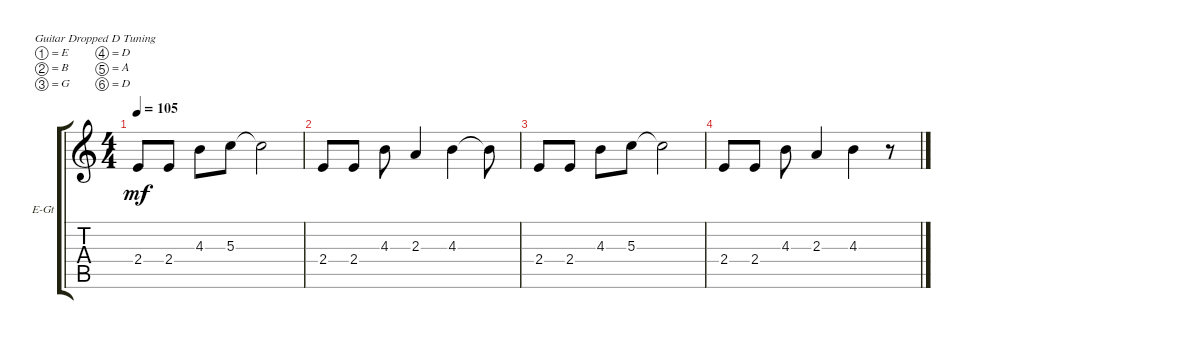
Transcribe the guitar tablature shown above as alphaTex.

\defaultSystemsLayout 4
\bracketExtendMode groupsimilarinstruments
\firstSystemTrackNameOrientation horizontal
\otherSystemsTrackNameOrientation horizontal
\track ("Electric Guitar" "E-Gt") {instrument distortionguitar}
\staff {score tabs}
\tuning (E4 B3 G3 D3 A2 D2)
\ts (4 4)
\tempo 105
\clef g2
\ks c
2.4.8{dy mf} 2.4.8 4.3.8 5.3.8 5.3{t}.2 |
2.4.8 2.4.8 4.3.8 2.3.4 4.3.4 4.3{t}.8 |
2.4.8 2.4.8 4.3.8 5.3.8 5.3{t}.2 |
2.4.8 2.4.8 4.3.8 2.3.4 4.3.4 r.8
